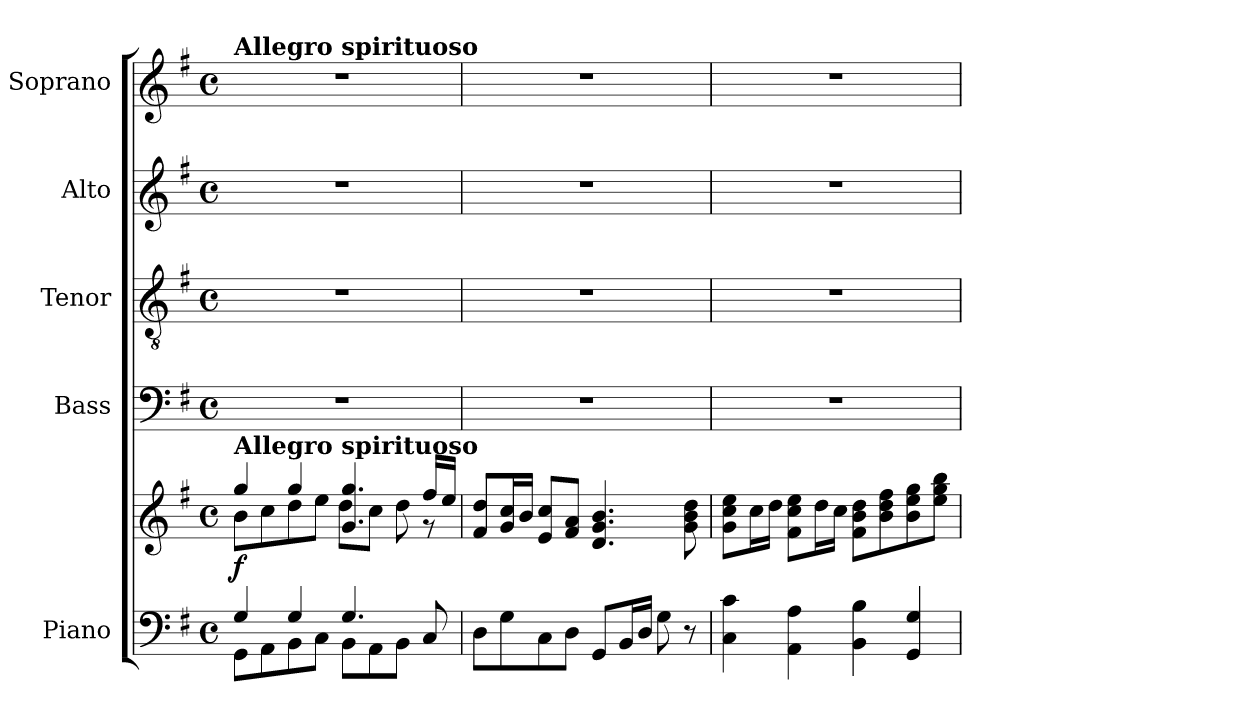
**kern	**kern	**dynam	**kern	**kern	**kern	**kern
*part5	*part5	*part5	*part4	*part3	*part2	*part1
*staff6	*staff5	*staff5/6	*staff4	*staff3	*staff2	*staff1
*I"Piano	*	*	*I"Bass	*I"Tenor	*I"Alto	*I"Soprano
*I'Pno.	*	*	*I'B.	*I'T.	*I'A.	*I'S.
!!LO:PB:g=z
*clefF4	*clefG2	*	*clefF4	*clefGv2	*clefG2	*clefG2
*	*	*	*	*ITrd7c12	*	*
*k[f#]	*k[f#]	*	*k[f#]	*k[f#]	*k[f#]	*k[f#]
*G:	*G:	*	*G:	*G:	*G:	*G:
*M4/4	*M4/4	*	*M4/4	*M4/4	*M4/4	*M4/4
*met(c)	*met(c)	*	*met(c)	*met(c)	*met(c)	*met(c)
*MM120	*MM120	*	*MM120	*MM120	*MM120	*MM120
=1	=1	=1	=1	=1	=1	=1
*^	*^	*	*	*	*	*
!	!	!	!	!	!	!	!	!LO:TX:a:B:t=Allegro spirituoso
!	!	!LO:TX:a:B:t=Allegro spirituoso	!	!	!	!	!	!
4Gi/	8GGi\L	4ggi/	8bi\L	f	1r	1r	1r	1r
.	8AAi\	.	8cci\	.	.	.	.	.
4Gi/	8BBi\	4ggi/	8ddi\	.	.	.	.	.
.	8Ci\J	.	8eei\J	.	.	.	.	.
4.Gi/	8BBi\L	4.gi/ 4.ggi	8ddi\L	.	.	.	.	.
.	8AAi\	.	8cci\J	.	.	.	.	.
.	8BBi\J	.	8ddi\	.	.	.	.	.
8Ci/	8ryy	16ff#i/LL	8r	.	.	.	.	.
.	.	16eei/JJ	.	.	.	.	.	.
*v	*v	*	*	*	*	*	*	*
*	*v	*v	*	*	*	*	*
=2	=2	=2	=2	=2	=2	=2
8Di\L	8f#i/ 8ddiL	.	1r	1r	1r	1r
8Gi\	16gi/ 16cciL	.	.	.	.	.
.	16bi/JJ	.	.	.	.	.
8Ci\	8ei/ 8cciL	.	.	.	.	.
8Di\J	8f#i/ 8aiJ	.	.	.	.	.
8GGi/L	4.di/ 4.gi 4.bi	.	.	.	.	.
16BBi/L	.	.	.	.	.	.
16Di/JJ	.	.	.	.	.	.
8Gi\	.	.	.	.	.	.
8r	8gi\ 8bi 8ddi	.	.	.	.	.
=3	=3	=3	=3	=3	=3	=3
4Ci\ 4ci	8gi\ 8cci 8eeiL	.	1r	1r	1r	1r
.	16cci\L	.	.	.	.	.
.	16ddi\JJ	.	.	.	.	.
4AAi\ 4Ai	8f#i\ 8cci 8eeiL	.	.	.	.	.
.	16ddi\L	.	.	.	.	.
.	16cci\JJ	.	.	.	.	.
4BBi\ 4Bi	8f#i\ 8bi 8ddiL	.	.	.	.	.
.	8bi\ 8ddi 8ff#i	.	.	.	.	.
4GGi/ 4Gi	8bi\ 8eei 8ggi	.	.	.	.	.
.	8eei\ 8ggi 8bbiJ	.	.	.	.	.
=	=	=	=	=	=	=
*-	*-	*-	*-	*-	*-	*-
